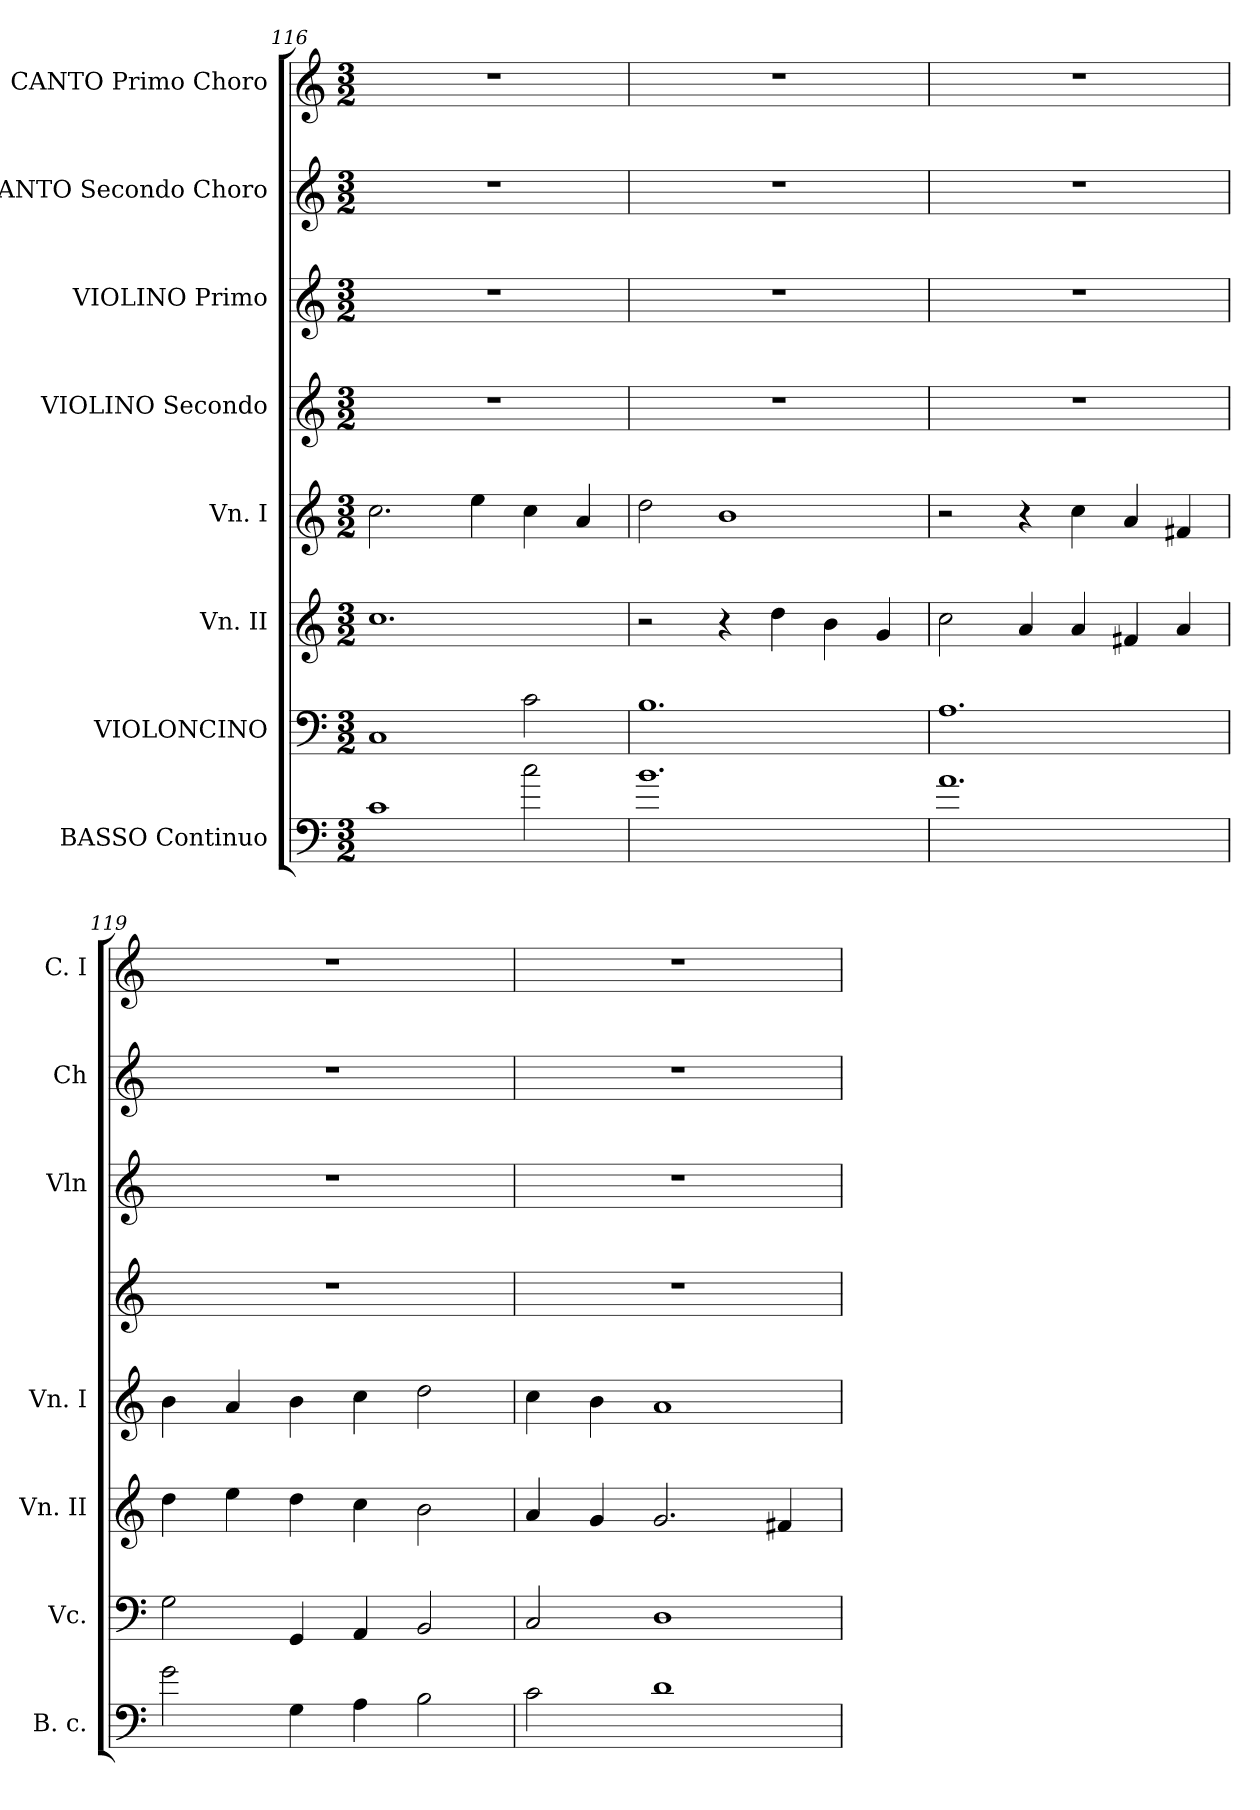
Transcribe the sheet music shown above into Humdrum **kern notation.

**kern	**kern	**kern	**kern	**kern	**kern	**kern	**kern
*part8	*part7	*part6	*part5	*part4	*part3	*part2	*part1
*staff8	*staff7	*staff6	*staff5	*staff4	*staff3	*staff2	*staff1
*I"BASSO Continuo	*I"VIOLONCINO	*I"Vn. II	*I"Vn. I	*I"VIOLINO Secondo	*I"VIOLINO Primo	*I"CANTO Secondo Choro	*I"CANTO Primo Choro
*I'B. c.	*I'Vc.	*I'Vn. II	*I'Vn. I	*	*I'Vln	*I'Ch	*I'C. I
*clefF4	*clefF4	*clefG2	*clefG2	*clefG2	*clefG2	*clefG2	*clefG2
*ITrd7c12	*	*	*	*	*	*	*
*k[]	*k[]	*k[]	*k[]	*k[]	*k[]	*k[]	*k[]
*C:	*C:	*C:	*C:	*C:	*C:	*C:	*C:
*M3/2	*M3/2	*M3/2	*M3/2	*M3/2	*M3/2	*M3/2	*M3/2
=116	=116	=116	=116	=116	=116	=116	=116
1C	1C	1.cc	2.cc\	1.r	1.r	1.r	1.r
.	.	.	4ee\	.	.	.	.
2c\	2c\	.	4cc\	.	.	.	.
.	.	.	4a/	.	.	.	.
!!LO:PB:g=z
=117	=117	=117	=117	=117	=117	=117	=117
1.B	1.B	2r	2dd\	1.r	1.r	1.r	1.r
.	.	4r	1b	.	.	.	.
.	.	4dd\	.	.	.	.	.
.	.	4b\	.	.	.	.	.
.	.	4g/	.	.	.	.	.
=118	=118	=118	=118	=118	=118	=118	=118
1.A	1.A	2cc\	2r	1.r	1.r	1.r	1.r
.	.	4a/	4r	.	.	.	.
.	.	4a/	4cc\	.	.	.	.
.	.	4f#X/	4a/	.	.	.	.
.	.	4a/	4f#X/	.	.	.	.
=119	=119	=119	=119	=119	=119	=119	=119
2G\	2G\	4dd\	4b\	1.r	1.r	1.r	1.r
.	.	4ee\	4a/	.	.	.	.
4GG\	4GG/	4dd\	4b\	.	.	.	.
4AA\	4AA/	4cc\	4cc\	.	.	.	.
2BB\	2BB/	2b\	2dd\	.	.	.	.
=120	=120	=120	=120	=120	=120	=120	=120
2C\	2C/	4a/	4cc\	1.r	1.r	1.r	1.r
.	.	4g/	4b\	.	.	.	.
1D	1D	2.g/	1a	.	.	.	.
.	.	4f#X/	.	.	.	.	.
=	=	=	=	=	=	=	=
*-	*-	*-	*-	*-	*-	*-	*-
